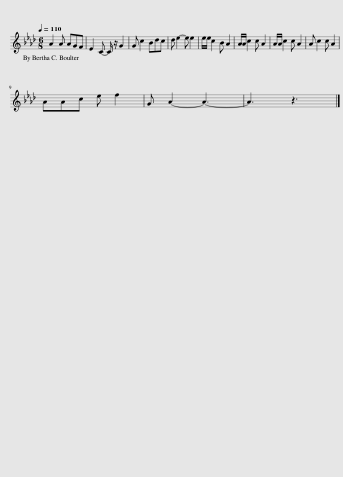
X:1
L:1/8
Q:1/4=110
M:6/8
I:linebreak $
K:Ab
V:1 treble
V:1
 A2 A AGF | E2 C- C/ z/ G2 | G c2 Bdc | d e2- e e2 | e/e/ c2 B A2 | %5
 A/A/ c2 c A2 | A/A/ c2 c A2 | A c2 c A2 |$ AAc e f2 | G A2- A3- | %10
 A3 z3 |] %11
